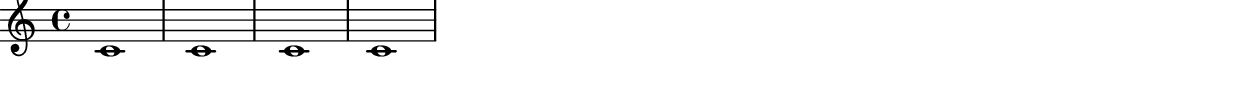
%% Generated by lilypond-book
%% Options: [exampleindent=10.16\mm,indent=0\mm,line-width=160\mm,paper-height=845.047\pt,paper-width=597.508\pt,papersize='(cons (* 597.508 pt) (* 845.047 pt))]
\include "lilypond-book-preamble.ly"


% ****************************************************************
% Start cut-&-pastable-section
% ****************************************************************

#(ly:set-option 'eps-box-padding 3.000000)



\paper {
  #(set-paper-size '(cons (* 597.508 pt) (* 845.047 pt)))
  indent = 0\mm
  line-width = 160\mm
  % offset the left padding, also add 1mm as lilypond creates cropped
  % images with a little space on the right
  line-width = #(- line-width (* mm  3.000000) (* mm 1))
}

\layout {
  
}




% ****************************************************************
% ly snippet:
% ****************************************************************
\sourcefilename "/lilypond-2.26.0/input/regression/fret-diagrams-opposing-landscape.ly"
\sourcefileline 0
\version "2.21.0"

\header {
  texidoc="
Fret diagrams can be presented in landscape mode.

"
}

\layout { ragged-right = ##t }

<<
  \chords {
    c1 |
    c1 |
    c1 |
    c1
  }

  \new Voice {
    \textLengthOn
    \override TextScript.fret-diagram-details.orientation = #'opposing-landscape

     %% C major for guitar, regular style
    c'1 ^\markup {
            \fret-diagram "6-x;5-3-3;4-2-2;3-o;2-1;1-o;"}

     %% C major for guitar with barre on fret 3, regular style
    \once \override TextScript.fret-diagram-details.label-dir = #LEFT
    \once \override TextScript.fret-diagram-details.barre-type = #'straight
    c' ^\markup {
            \fret-diagram 
               "f:1;s:1.2;6-x;c:5-1-3;5-3-1;4-5-2;3-5-3;2-5-4;1-3-1;"}

     %% C major for guitar with two barres, regular style

    c' ^\markup {
            \fret-diagram 
              "f:2;h:5;6-x;c:5-1-3;5-3-1;c:4-2-5;4-5-4;3-5-4;2-5-4;1-3-1;"}
   
     %% C major for guitar, with capo 
    c' ^\markup {
            \fret-diagram-verbose #'((mute 6)
                                     (capo 3)
                                     (place-fret 4 5 1)
                                     (place-fret 3 5 2)
                                     (place-fret 2 5 3))}

 }
>>





% ****************************************************************
% end ly snippet
% ****************************************************************
